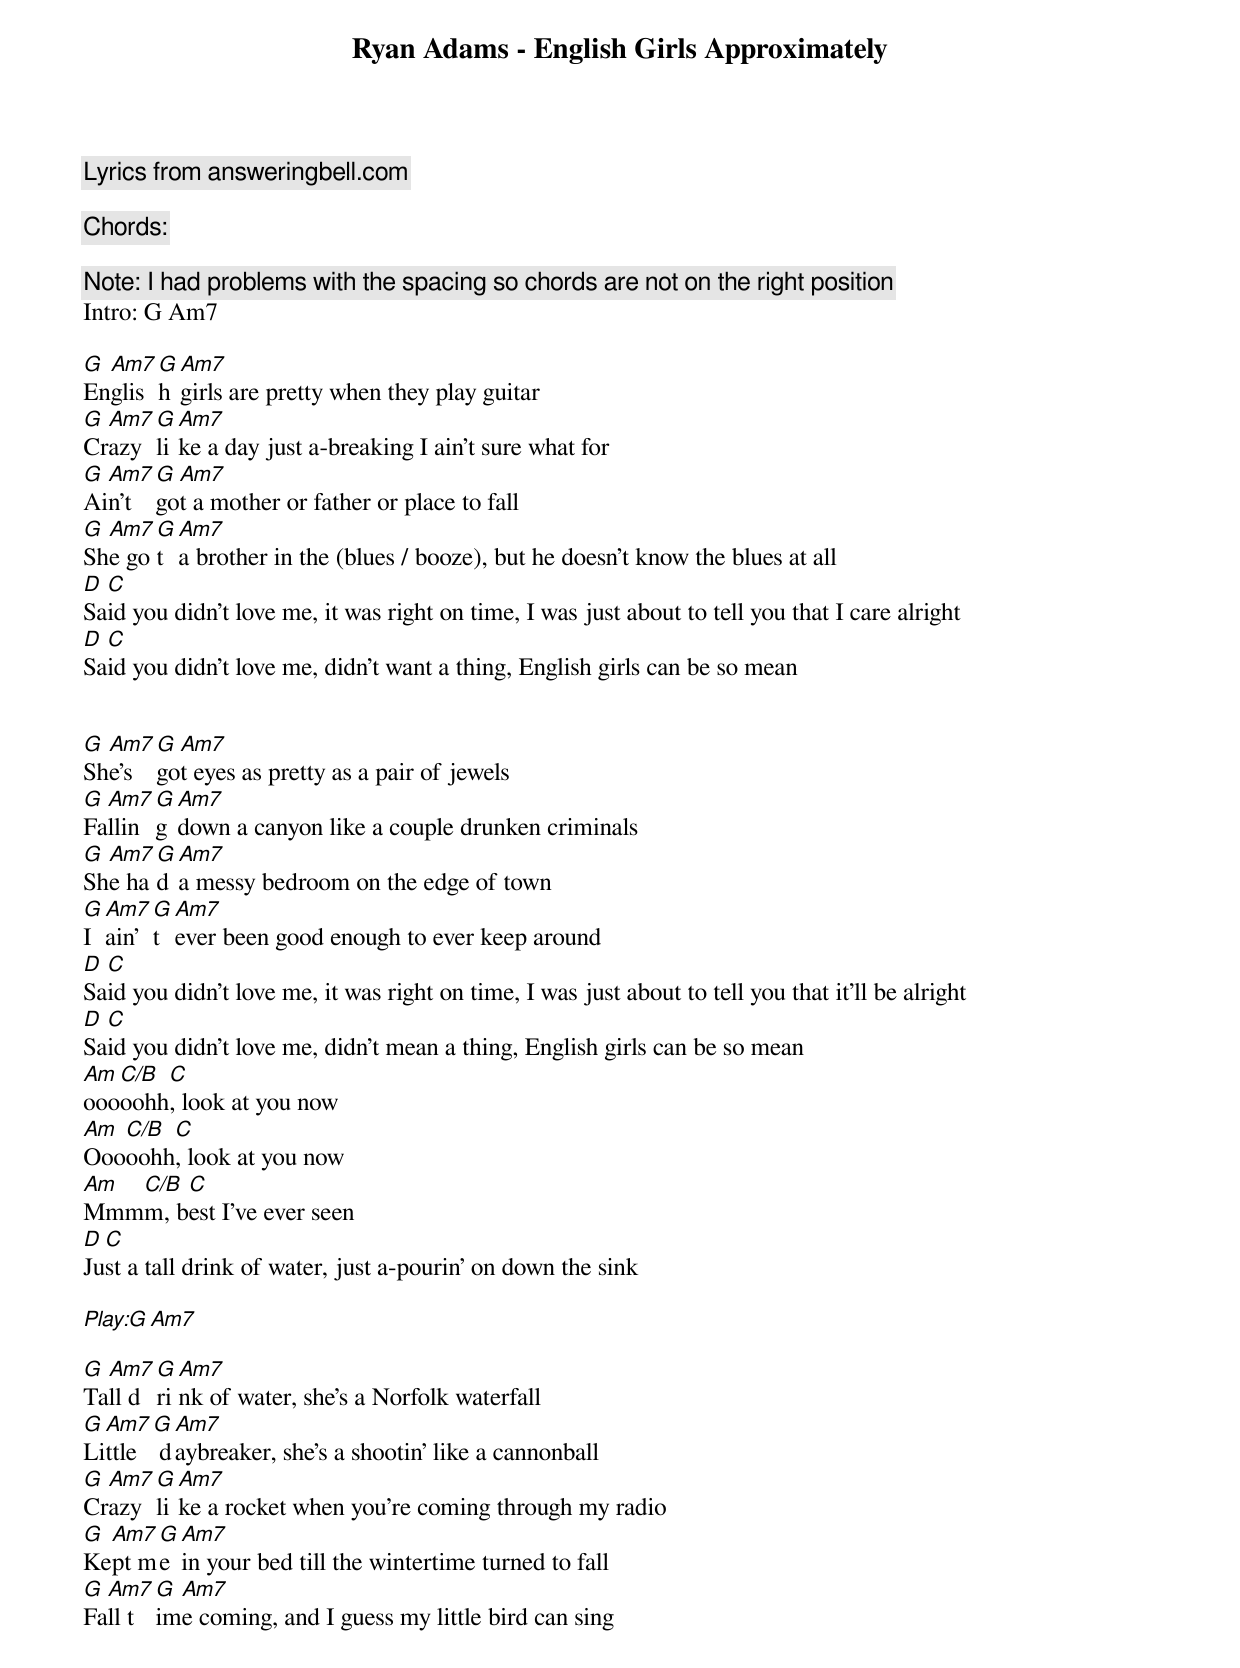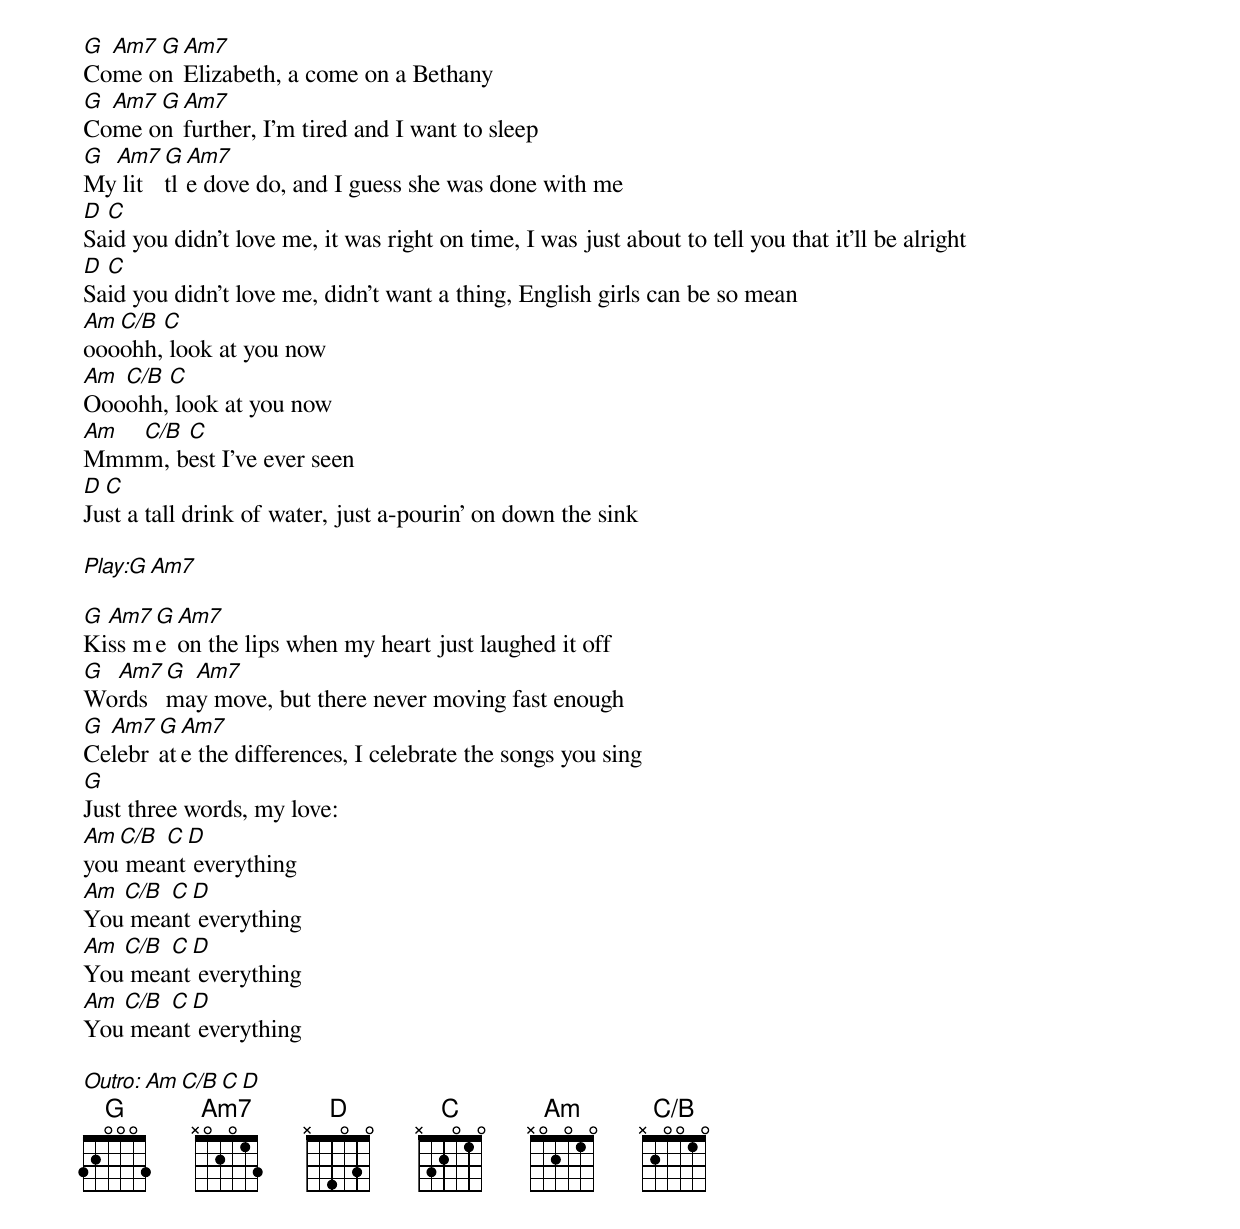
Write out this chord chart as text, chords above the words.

Ryan Adams - English Girls Approximately

Lyrics from answeringbell.com

Chords:
G: 320003
Am7: x02013
D:x54030
C:x32010
Am:x02210 or Am:x02010
C/B:x20010

Note: I had problems with the spacing so chords are not on the right position
Intro: G Am7

G Am7 G Am7
English girls are pretty when they play guitar
G Am7 G Am7
Crazy like a day just a-breaking I ain't sure what for
G Am7 G Am7
Ain't got a mother or father or place to fall
G Am7 G Am7
She got a brother in the (blues / booze), but he doesn't know the blues at all
D C
Said you didn't love me, it was right on time, I was just about to tell you that I care alright
D C
Said you didn't love me, didn't want a thing, English girls can be so mean


G Am7 G Am7
She's got eyes as pretty as a pair of jewels
G Am7 G Am7
Falling down a canyon like a couple drunken criminals
G Am7 G Am7
She had a messy bedroom on the edge of town
G Am7 G Am7
I ain't ever been good enough to ever keep around
D C
Said you didn't love me, it was right on time, I was just about to tell you that it'll be alright
D C
Said you didn't love me, didn't mean a thing, English girls can be so mean
Am C/B C
ooooohh, look at you now
Am C/B C
Ooooohh, look at you now
Am C/B C
Mmmm, best I've ever seen
D C
Just a tall drink of water, just a-pourin' on down the sink

Play:G Am7

G Am7 G Am7
Tall drink of water, she's a Norfolk waterfall
G Am7 G Am7
Little daybreaker, she's a shootin' like a cannonball
G Am7 G Am7
Crazy like a rocket when you're coming through my radio
G Am7 G Am7
Kept me in your bed till the wintertime turned to fall
G Am7 G Am7
Fall time coming, and I guess my little bird can sing
G Am7 G Am7
Come on Elizabeth, a come on a Bethany
G Am7 G Am7
Come on further, I'm tired and I want to sleep
G Am7 G Am7
My little dove do, and I guess she was done with me
D C
Said you didn't love me, it was right on time, I was just about to tell you that it'll be alright
D C
Said you didn't love me, didn't want a thing, English girls can be so mean
Am C/B C
oooohh, look at you now
Am C/B C
Oooohh, look at you now
Am C/B C
Mmmm, best I've ever seen
D C
Just a tall drink of water, just a-pourin' on down the sink

Play:G Am7

G Am7 G Am7
Kiss me on the lips when my heart just laughed it off
G Am7 G Am7
Words may move, but there never moving fast enough
G Am7 G Am7
Celebrate the differences, I celebrate the songs you sing
G
Just three words, my love:
Am C/B C D
you meant everything
Am C/B C D
You meant everything
Am C/B C D
You meant everything
Am C/B C D
You meant everything

Outro: Am C/B C D
